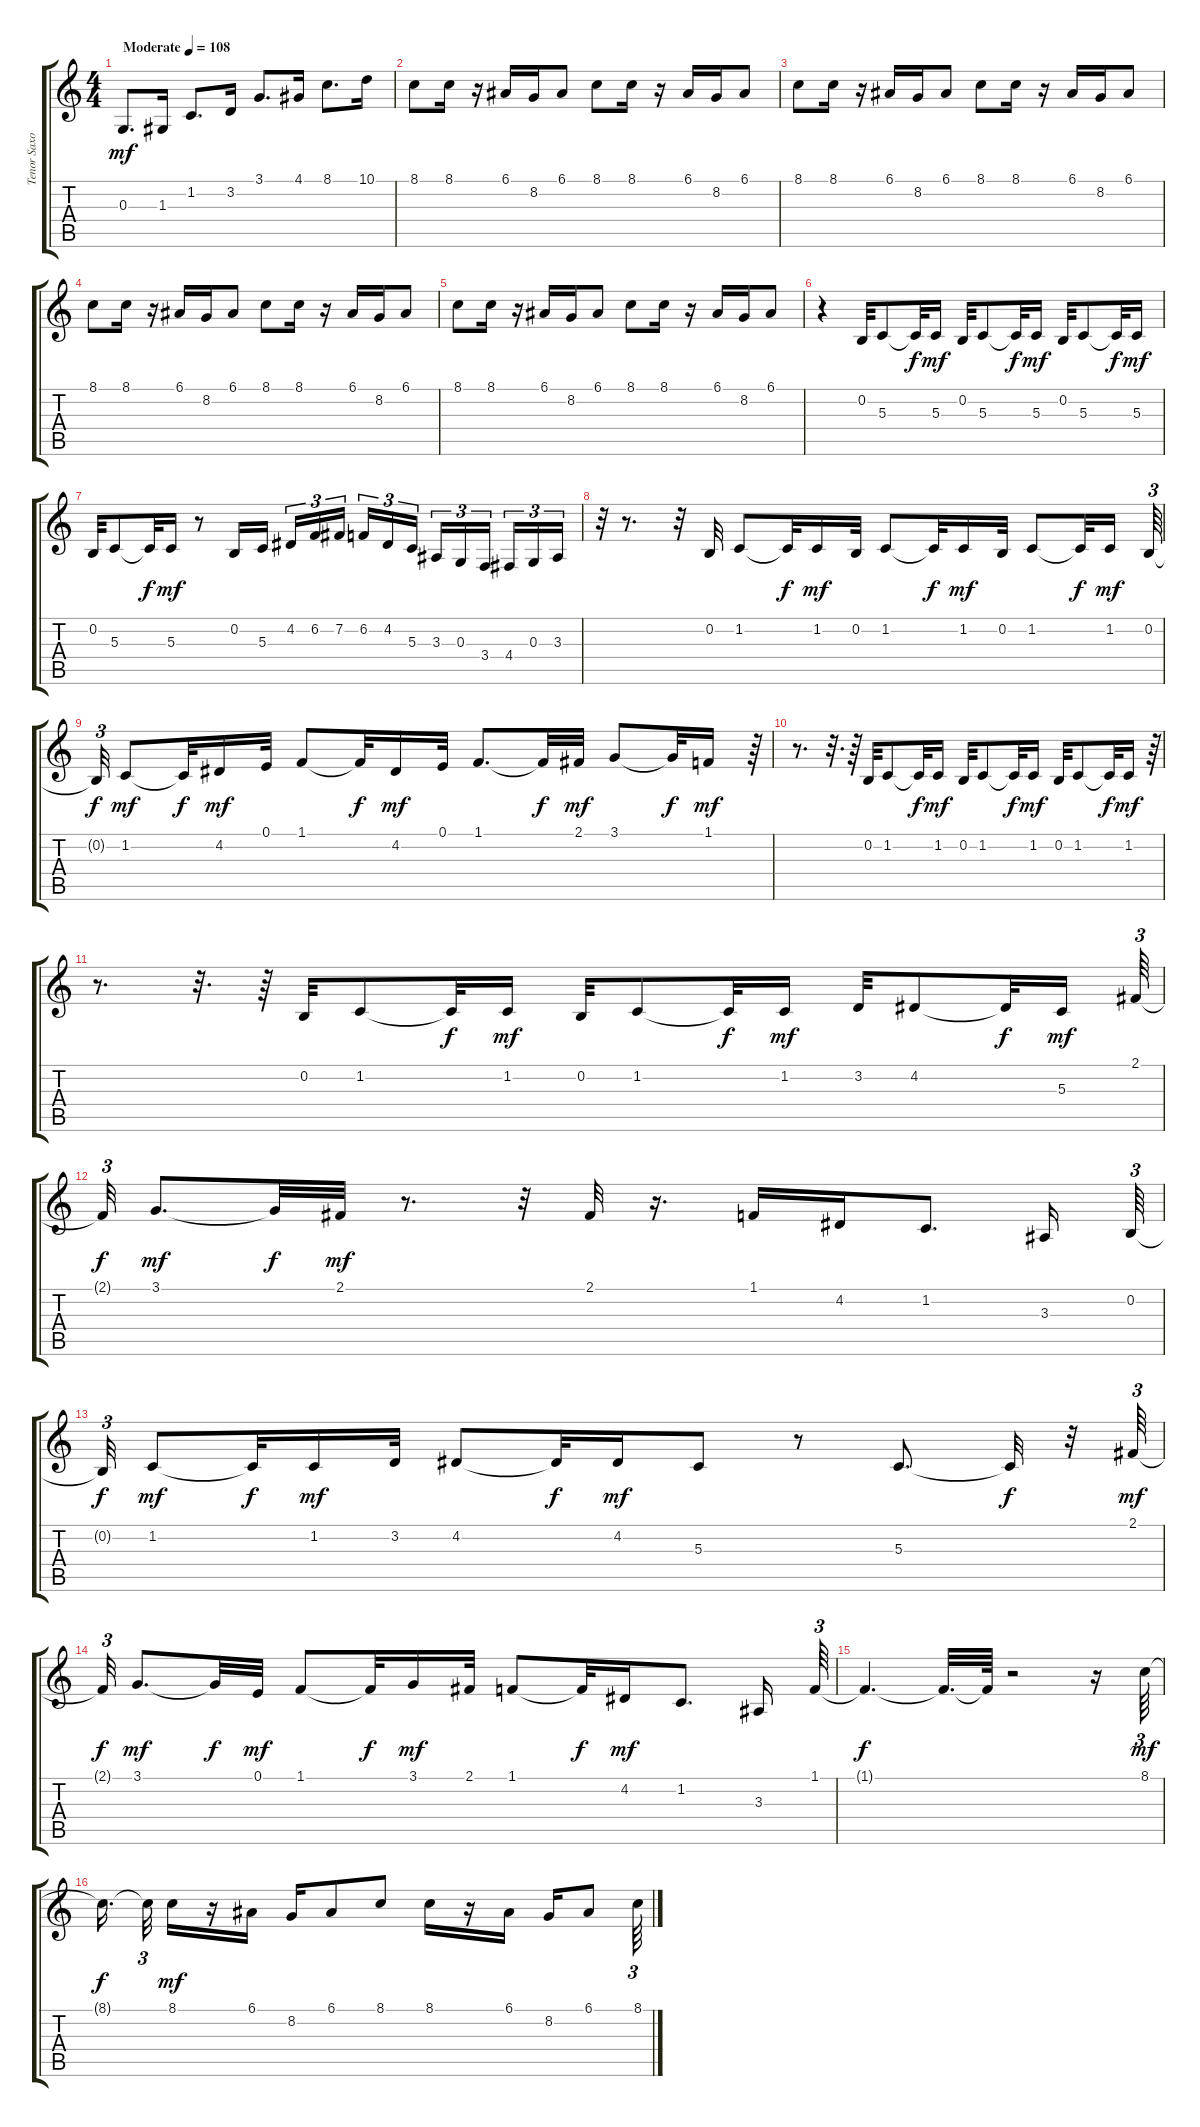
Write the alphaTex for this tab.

\track ("Tenor Saxophone" "Tenor Saxo") {instrument tenorsax}
\staff {score tabs}
\tuning (E4 B3 G3 D3 A2 E2) {hide}
\ts (4 4)
\tempo (108 "Moderate")
\clef g2
\ks c
0.3.8{d dy mf instrument tenorsax} 1.3.16 1.2.8{d} 3.2.16 3.1.8{d} 4.1.16 8.1.8{d} 10.1.16 |
8.1.8 8.1.16 r.16 6.1.16 8.2.16 6.1.8 8.1.8 8.1.16 r.16 6.1.16 8.2.16 6.1.8 |
8.1.8 8.1.16 r.16 6.1.16 8.2.16 6.1.8 8.1.8 8.1.16 r.16 6.1.16 8.2.16 6.1.8 |
8.1.8 8.1.16 r.16 6.1.16 8.2.16 6.1.8 8.1.8 8.1.16 r.16 6.1.16 8.2.16 6.1.8 |
8.1.8 8.1.16 r.16 6.1.16 8.2.16 6.1.8 8.1.8 8.1.16 r.16 6.1.16 8.2.16 6.1.8 |
r.4 0.2.32 5.3.8 5.3{t}.32{dy f} 5.3.16{dy mf} 0.2.32 5.3.8 5.3{t}.32{dy f} 5.3.16{dy mf} 0.2.32 5.3.8 5.3{t}.32{dy f} 5.3.16{dy mf} |
0.2.32 5.3.8 5.3{t}.32{dy f} 5.3.16{dy mf} r.8 0.2.16 5.3.16 4.2.16{tu (3 2)} 6.2.16{tu (3 2)} 7.2.16{tu (3 2) beam splitsecondary} 6.2.16{tu (3 2)} 4.2.16{tu (3 2)} 5.3.16{tu (3 2)} 3.3.16{tu (3 2)} 0.3.16{tu (3 2)} 3.4.16{tu (3 2) beam splitsecondary} 4.4.16{tu (3 2)} 0.3.16{tu (3 2)} 3.3.16{tu (3 2)} |
r.32{tu (3 2)} r.8{d} r.32 0.2.32 1.2.8 1.2{t}.32{dy f} 1.2.16{dy mf} 0.2.32 1.2.8 1.2{t}.32{dy f} 1.2.16{dy mf} 0.2.32 1.2.8 1.2{t}.32{dy f} 1.2.16{dy mf beam splitsecondary} 0.2.64{tu (3 2)} |
0.2{t}.32{tu (3 2) dy f} 1.2.8{dy mf} 1.2{t}.32{dy f} 4.2.16{dy mf} 0.1.32 1.1.8 1.1{t}.32{dy f} 4.2.16{dy mf} 0.1.32 1.1.8{d} 1.1{t}.32{dy f} 2.1.32{dy mf} 3.1.8 3.1{t}.32{dy f} 1.1.16{dy mf} r.64{tu (3 2)} |
r.8{d} r.32{d} r.64 0.2.32 1.2.8 1.2{t}.32{dy f} 1.2.16{dy mf} 0.2.32 1.2.8 1.2{t}.32{dy f} 1.2.16{dy mf} 0.2.32 1.2.8 1.2{t}.32{dy f} 1.2.16{dy mf} r.64{tu (3 2)} |
r.8{d} r.32{d} r.64 0.2.32 1.2.8 1.2{t}.32{dy f} 1.2.16{dy mf} 0.2.32 1.2.8 1.2{t}.32{dy f} 1.2.16{dy mf} 3.2.32 4.2.8 4.2{t}.32{dy f} 5.3.16{dy mf} 2.1.64{tu (3 2)} |
2.1{t}.32{tu (3 2) dy f} 3.1.8{d dy mf} 3.1{t}.32{dy f} 2.1.32{dy mf} r.8{d} r.32 2.1.32 r.16{d} 1.1.16 4.2.16 1.2.8{d} 3.3.16 0.2.64{tu (3 2)} |
0.2{t}.32{tu (3 2) dy f} 1.2.8{dy mf} 1.2{t}.32{dy f} 1.2.16{dy mf} 3.2.32 4.2.8 4.2{t}.32{dy f} 4.2.16{dy mf} 5.3.8 r.8 5.3.8{d} 5.3{t}.32{dy f} r.32 2.1.64{tu (3 2) dy mf} |
2.1{t}.32{tu (3 2) dy f} 3.1.8{d dy mf} 3.1{t}.32{dy f} 0.1.32{dy mf} 1.1.8 1.1{t}.32{dy f} 3.1.16{dy mf} 2.1.32 1.1.8 1.1{t}.32{dy f} 4.2.16{dy mf} 1.2.8{d} 3.3.16 1.1.64{tu (3 2)} |
1.1{t}.4{d dy f} 1.1{t}.32{d} 1.1{t}.64 r.2 r.16 8.1.64{tu (3 2) dy mf} |
8.1{t}.16{d dy f beam splitsecondary} 8.1{t}.32{tu (3 2)} 8.1.16{dy mf} r.16 6.1.16 8.2.16 6.1.8 8.1.8 8.1.16 r.16 6.1.16 8.2.16 6.1.8 8.1.64{tu (3 2)}
